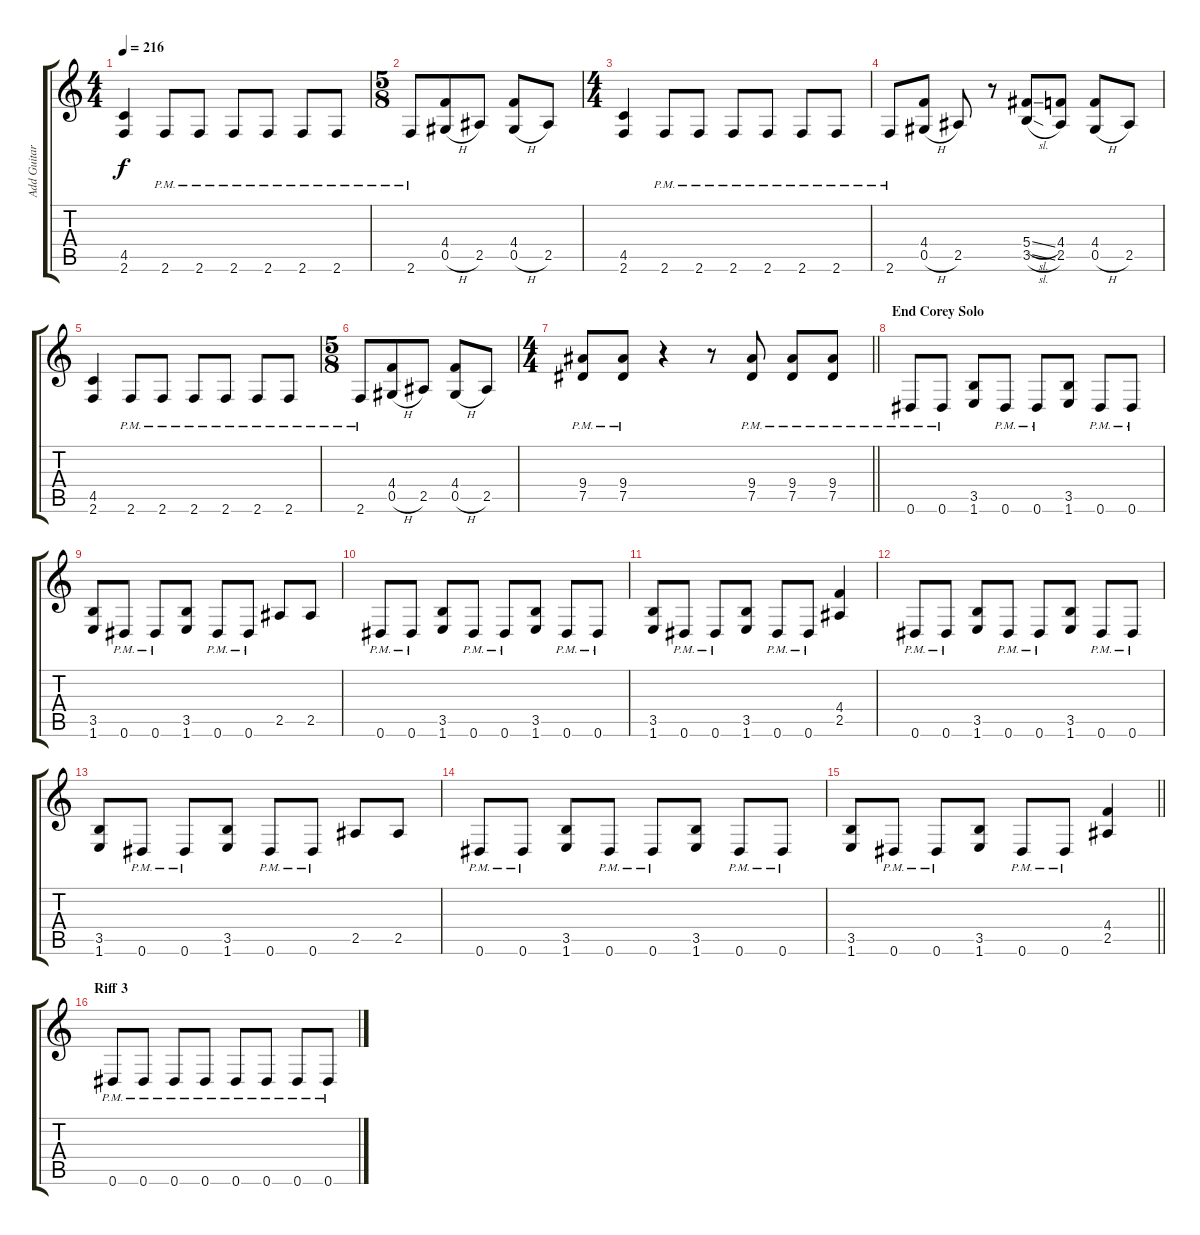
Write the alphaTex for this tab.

\track ("Add Guitar" "Add Guitar") {instrument overdrivenguitar}
\staff {score tabs}
\tuning (Eb4 Bb3 Gb3 Db3 Ab2 Eb2) {hide}
\ts (4 4)
\tempo 216
\clef g2
\ks c
(4.5 2.6).4{dy f} 2.6{pm}.8 2.6{pm}.8 2.6{pm}.8 2.6{pm}.8 2.6{pm}.8 2.6{pm}.8 |
\ts (5 8)
2.6{pm}.8 (4.4 0.5{h}).8 2.5.8 (4.4 0.5{h}).8 2.5.8 |
\ts (4 4)
(4.5 2.6).4 2.6{pm}.8 2.6{pm}.8 2.6{pm}.8 2.6{pm}.8 2.6{pm}.8 2.6{pm}.8 |
2.6{pm}.8 (4.4 0.5{h}).8 2.5.8 r.8 (5.4{sl} 3.5{sl}).8 (4.4 2.5).8 (4.4 0.5{h}).8 2.5.8 |
(4.5 2.6).4 2.6{pm}.8 2.6{pm}.8 2.6{pm}.8 2.6{pm}.8 2.6{pm}.8 2.6{pm}.8 |
\ts (5 8)
2.6{pm}.8 (4.4 0.5{h}).8 2.5.8 (4.4 0.5{h}).8 2.5.8 |
\ts (4 4)
\barLineRight lightlight
(9.4{pm} 7.5{pm}).8 (9.4{pm} 7.5{pm}).8 r.4 r.8 (9.4{pm} 7.5{pm}).8 (9.4{pm} 7.5{pm}).8 (9.4{pm} 7.5{pm}).8 |
\section ("" "End Corey Solo")
0.6{pm}.8 0.6{pm}.8 (3.5 1.6).8 0.6{pm}.8 0.6{pm}.8 (3.5 1.6).8 0.6{pm}.8 0.6{pm}.8 |
(3.5 1.6).8 0.6{pm}.8 0.6{pm}.8 (3.5 1.6).8 0.6{pm}.8 0.6{pm}.8 2.5.8 2.5.8 |
0.6{pm}.8 0.6{pm}.8 (3.5 1.6).8 0.6{pm}.8 0.6{pm}.8 (3.5 1.6).8 0.6{pm}.8 0.6{pm}.8 |
(3.5 1.6).8 0.6{pm}.8 0.6{pm}.8 (3.5 1.6).8 0.6{pm}.8 0.6{pm}.8 (4.4 2.5).4 |
0.6{pm}.8 0.6{pm}.8 (3.5 1.6).8 0.6{pm}.8 0.6{pm}.8 (3.5 1.6).8 0.6{pm}.8 0.6{pm}.8 |
(3.5 1.6).8 0.6{pm}.8 0.6{pm}.8 (3.5 1.6).8 0.6{pm}.8 0.6{pm}.8 2.5.8 2.5.8 |
0.6{pm}.8 0.6{pm}.8 (3.5 1.6).8 0.6{pm}.8 0.6{pm}.8 (3.5 1.6).8 0.6{pm}.8 0.6{pm}.8 |
\barLineRight lightlight
(3.5 1.6).8 0.6{pm}.8 0.6{pm}.8 (3.5 1.6).8 0.6{pm}.8 0.6{pm}.8 (4.4 2.5).4 |
\section ("" "Riff 3")
0.6{pm}.8 0.6{pm}.8 0.6{pm}.8 0.6{pm}.8 0.6{pm}.8 0.6{pm}.8 0.6{pm}.8 0.6{pm}.8
